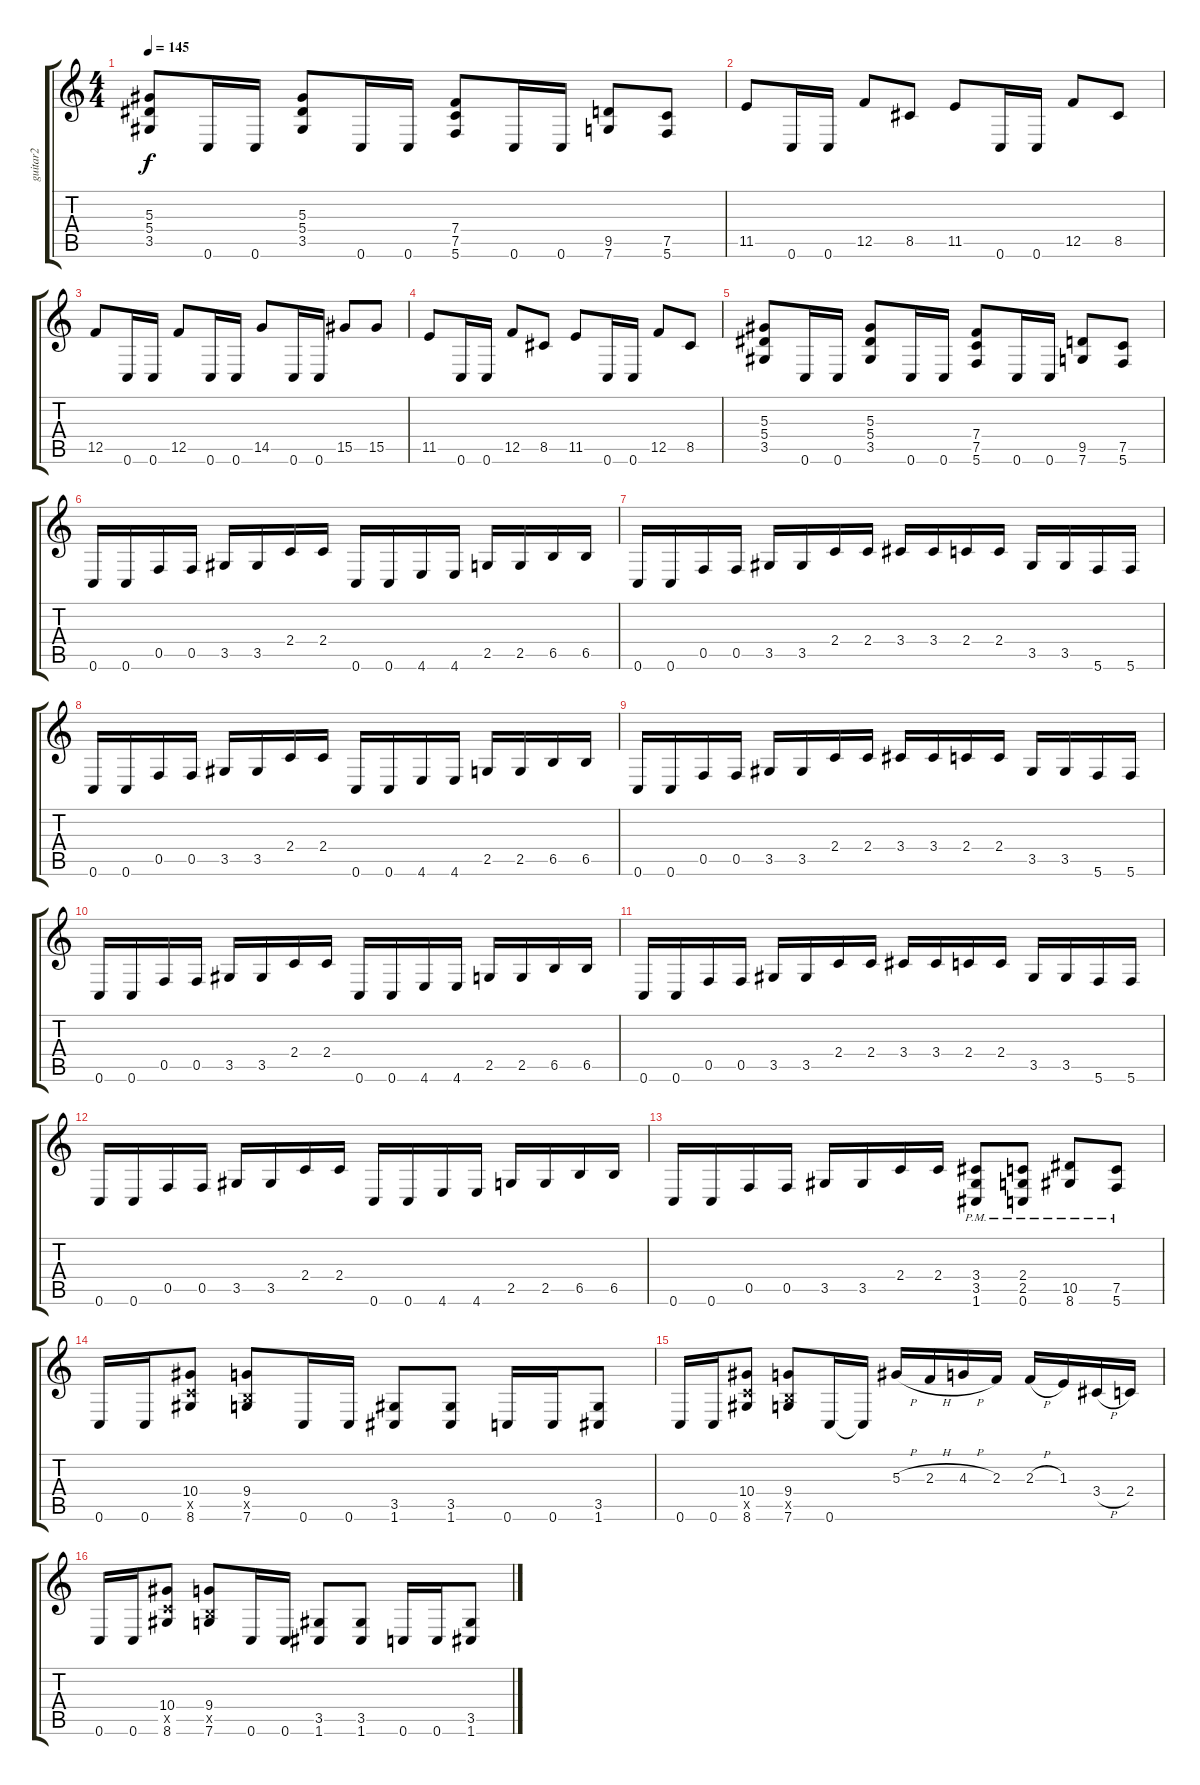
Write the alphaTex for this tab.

\track ("guitar2" "guitar2") {instrument overdrivenguitar}
\staff {score tabs}
\tuning (C4 G3 Eb3 Bb2 F2 C2) {hide}
\ts (4 4)
\tempo 145
\clef g2
\ks c
(5.3 5.4 3.5).8{dy f} 0.6.16 0.6.16 (5.3 5.4 3.5).8 0.6.16 0.6.16 (7.4 7.5 5.6).8 0.6.16 0.6.16 (9.5 7.6).8 (7.5 5.6).8 |
11.5.8 0.6.16 0.6.16 12.5.8 8.5.8 11.5.8 0.6.16 0.6.16 12.5.8 8.5.8 |
12.5.8 0.6.16 0.6.16 12.5.8 0.6.16 0.6.16 14.5.8 0.6.16 0.6.16 15.5.8 15.5.8 |
11.5.8 0.6.16 0.6.16 12.5.8 8.5.8 11.5.8 0.6.16 0.6.16 12.5.8 8.5.8 |
(5.3 5.4 3.5).8 0.6.16 0.6.16 (5.3 5.4 3.5).8 0.6.16 0.6.16 (7.4 7.5 5.6).8 0.6.16 0.6.16 (9.5 7.6).8 (7.5 5.6).8 |
0.6.16 0.6.16 0.5.16 0.5.16 3.5.16 3.5.16 2.4.16 2.4.16 0.6.16 0.6.16 4.6.16 4.6.16 2.5.16 2.5.16 6.5.16 6.5.16 |
0.6.16 0.6.16 0.5.16 0.5.16 3.5.16 3.5.16 2.4.16 2.4.16 3.4.16 3.4.16 2.4.16 2.4.16 3.5.16 3.5.16 5.6.16 5.6.16 |
0.6.16 0.6.16 0.5.16 0.5.16 3.5.16 3.5.16 2.4.16 2.4.16 0.6.16 0.6.16 4.6.16 4.6.16 2.5.16 2.5.16 6.5.16 6.5.16 |
0.6.16 0.6.16 0.5.16 0.5.16 3.5.16 3.5.16 2.4.16 2.4.16 3.4.16 3.4.16 2.4.16 2.4.16 3.5.16 3.5.16 5.6.16 5.6.16 |
0.6.16 0.6.16 0.5.16 0.5.16 3.5.16 3.5.16 2.4.16 2.4.16 0.6.16 0.6.16 4.6.16 4.6.16 2.5.16 2.5.16 6.5.16 6.5.16 |
0.6.16 0.6.16 0.5.16 0.5.16 3.5.16 3.5.16 2.4.16 2.4.16 3.4.16 3.4.16 2.4.16 2.4.16 3.5.16 3.5.16 5.6.16 5.6.16 |
0.6.16 0.6.16 0.5.16 0.5.16 3.5.16 3.5.16 2.4.16 2.4.16 0.6.16 0.6.16 4.6.16 4.6.16 2.5.16 2.5.16 6.5.16 6.5.16 |
0.6.16 0.6.16 0.5.16 0.5.16 3.5.16 3.5.16 2.4.16 2.4.16 (3.4{pm} 3.5{pm} 1.6).8 (2.4{pm} 2.5{pm} 0.6).8 (10.5{pm} 8.6).8 (7.5{pm} 5.6).8 |
0.6.16 0.6.16 (10.4 7.5{x} 8.6).8 (9.4 6.5{x} 7.6).8 0.6.16 0.6.16 (3.5 1.6).8 (3.5 1.6).8 0.6.16 0.6.16 (3.5 1.6).8 |
0.6.16 0.6.16 (10.4 7.5{x} 8.6).8 (9.4 6.5{x} 7.6).8 0.6.16 0.6{t}.16 5.3{h}.16 2.3{h}.16 4.3{h}.16 2.3.16 2.3{h}.16 1.3.16 3.4{h}.16 2.4.16 |
0.6.16 0.6.16 (10.4 7.5{x} 8.6).8 (9.4 6.5{x} 7.6).8 0.6.16 0.6.16 (3.5 1.6).8 (3.5 1.6).8 0.6.16 0.6.16 (3.5 1.6).8
